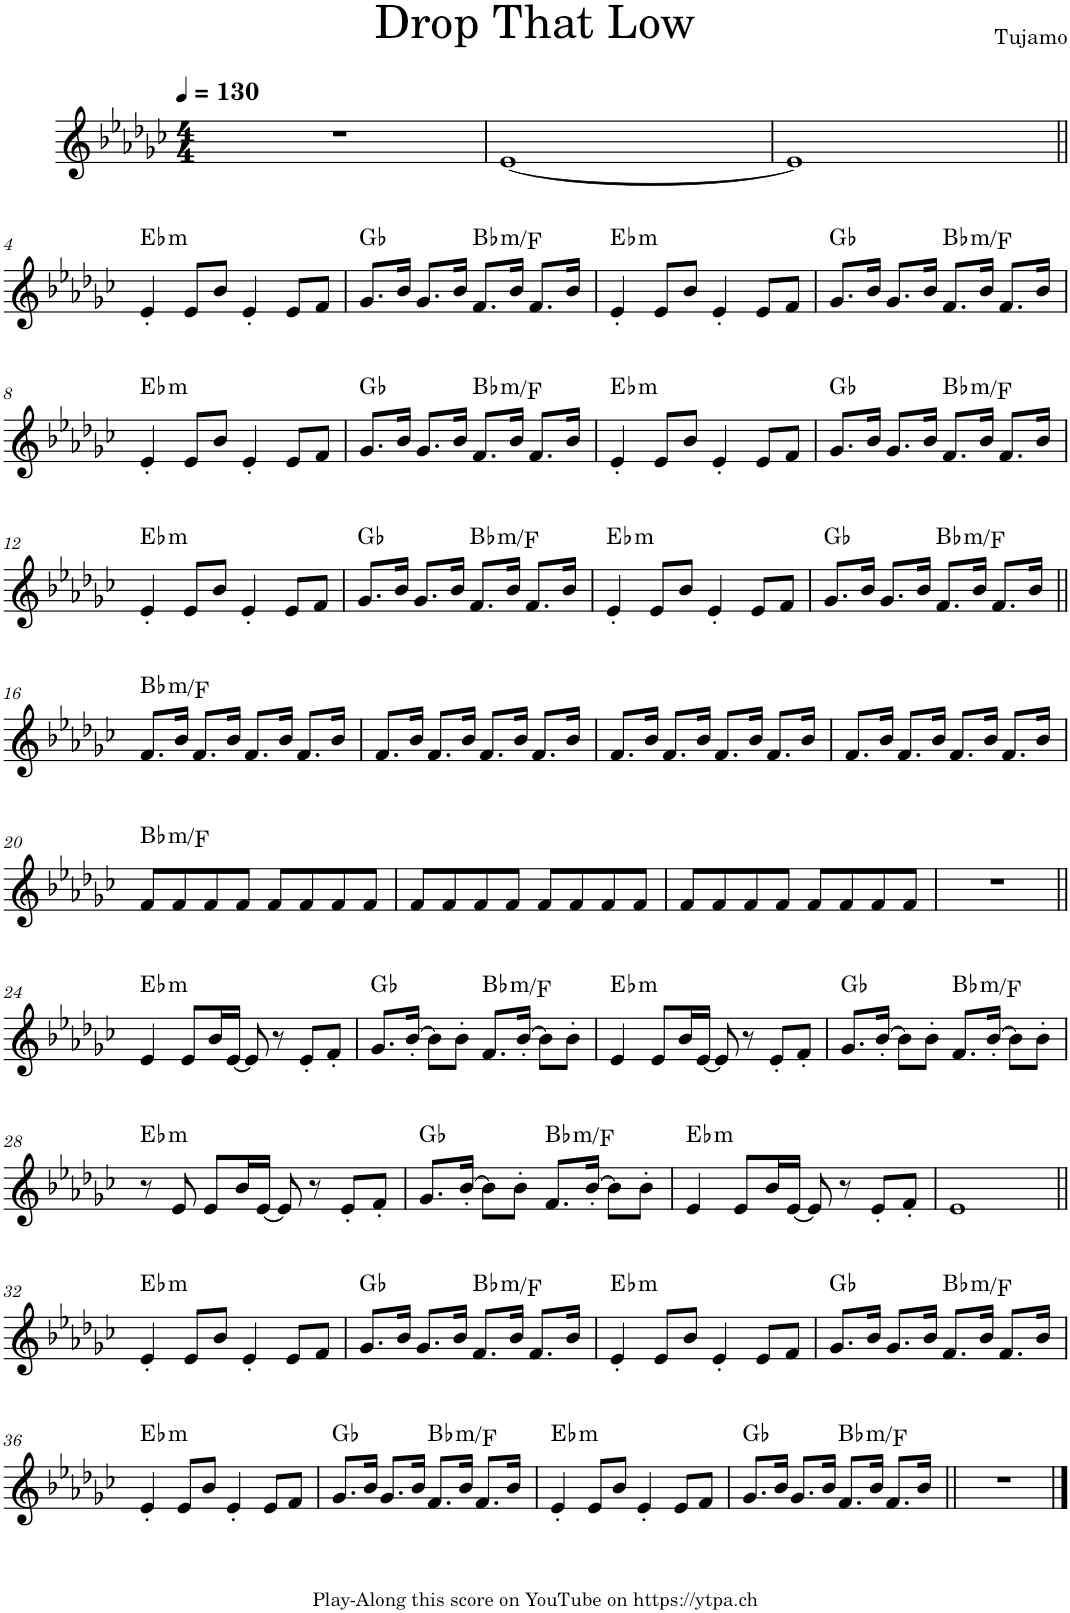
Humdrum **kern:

**kern	**harte
*part1	*part1
*staff1	*
*I"Piano	*
*I'Pno.	*
*clefG2	*
*k[b-e-a-d-g-c-]	*
*M4/4	*
*MM130	*
=1	=1
1r	.
=2	=2
[1e-	.
=3	=3
1e-]	.
!!LO:LB:g=z
=4||	=4||
!	!LO:H:kt=m
4e-'/	Eb:min
8e-/L	.
8b-/J	.
4e-'/	.
8e-/L	.
8f/J	.
=5	=5
8.g-/L	Gb:maj
16b-/Jk	.
8.g-/L	.
16b-/Jk	.
!	!LO:H:kt=m
8.f/L	Bb:min/5
16b-/Jk	.
8.f/L	.
16b-/Jk	.
=6	=6
!	!LO:H:kt=m
4e-'/	Eb:min
8e-/L	.
8b-/J	.
4e-'/	.
8e-/L	.
8f/J	.
=7	=7
8.g-/L	Gb:maj
16b-/Jk	.
8.g-/L	.
16b-/Jk	.
!	!LO:H:kt=m
8.f/L	Bb:min/5
16b-/Jk	.
8.f/L	.
16b-/Jk	.
!!LO:LB:g=z
=8	=8
!	!LO:H:kt=m
4e-'/	Eb:min
8e-/L	.
8b-/J	.
4e-'/	.
8e-/L	.
8f/J	.
=9	=9
8.g-/L	Gb:maj
16b-/Jk	.
8.g-/L	.
16b-/Jk	.
!	!LO:H:kt=m
8.f/L	Bb:min/5
16b-/Jk	.
8.f/L	.
16b-/Jk	.
=10	=10
!	!LO:H:kt=m
4e-'/	Eb:min
8e-/L	.
8b-/J	.
4e-'/	.
8e-/L	.
8f/J	.
=11	=11
8.g-/L	Gb:maj
16b-/Jk	.
8.g-/L	.
16b-/Jk	.
!	!LO:H:kt=m
8.f/L	Bb:min/5
16b-/Jk	.
8.f/L	.
16b-/Jk	.
!!LO:LB:g=z
=12	=12
!	!LO:H:kt=m
4e-'/	Eb:min
8e-/L	.
8b-/J	.
4e-'/	.
8e-/L	.
8f/J	.
=13	=13
8.g-/L	Gb:maj
16b-/Jk	.
8.g-/L	.
16b-/Jk	.
!	!LO:H:kt=m
8.f/L	Bb:min/5
16b-/Jk	.
8.f/L	.
16b-/Jk	.
=14	=14
!	!LO:H:kt=m
4e-'/	Eb:min
8e-/L	.
8b-/J	.
4e-'/	.
8e-/L	.
8f/J	.
=15	=15
8.g-/L	Gb:maj
16b-/Jk	.
8.g-/L	.
16b-/Jk	.
!	!LO:H:kt=m
8.f/L	Bb:min/5
16b-/Jk	.
8.f/L	.
16b-/Jk	.
!!LO:LB:g=z
=16||	=16||
!	!LO:H:kt=m
8.f/L	Bb:min/5
16b-/Jk	.
8.f/L	.
16b-/Jk	.
8.f/L	.
16b-/Jk	.
8.f/L	.
16b-/Jk	.
=17	=17
8.f/L	.
16b-/Jk	.
8.f/L	.
16b-/Jk	.
8.f/L	.
16b-/Jk	.
8.f/L	.
16b-/Jk	.
=18	=18
8.f/L	.
16b-/Jk	.
8.f/L	.
16b-/Jk	.
8.f/L	.
16b-/Jk	.
8.f/L	.
16b-/Jk	.
=19	=19
8.f/L	.
16b-/Jk	.
8.f/L	.
16b-/Jk	.
8.f/L	.
16b-/Jk	.
8.f/L	.
16b-/Jk	.
!!LO:LB:g=z
=20	=20
!	!LO:H:kt=m
8f/L	Bb:min/5
8f/	.
8f/	.
8f/J	.
8f/L	.
8f/	.
8f/	.
8f/J	.
=21	=21
8f/L	.
8f/	.
8f/	.
8f/J	.
8f/L	.
8f/	.
8f/	.
8f/J	.
=22	=22
8f/L	.
8f/	.
8f/	.
8f/J	.
8f/L	.
8f/	.
8f/	.
8f/J	.
=23	=23
1r	.
!!LO:LB:g=z
=24||	=24||
!	!LO:H:kt=m
4e-/	Eb:min
8e-/L	.
16b-/L	.
[16e-/JJ	.
8e-/]	.
8r	.
8e-'/L	.
8f'/J	.
=25	=25
8.g-/L	Gb:maj
[16b-'/Jk	.
8b-\L]	.
8b-'\J	.
!	!LO:H:kt=m
8.f/L	Bb:min/5
[16b-'/Jk	.
8b-\L]	.
8b-'\J	.
=26	=26
!	!LO:H:kt=m
4e-/	Eb:min
8e-/L	.
16b-/L	.
[16e-/JJ	.
8e-/]	.
8r	.
8e-'/L	.
8f'/J	.
=27	=27
8.g-/L	Gb:maj
[16b-'/Jk	.
8b-\L]	.
8b-'\J	.
!	!LO:H:kt=m
8.f/L	Bb:min/5
[16b-'/Jk	.
8b-\L]	.
8b-'\J	.
!!LO:LB:g=z
=28	=28
!	!LO:H:kt=m
8r	Eb:min
8e-/	.
8e-/L	.
16b-/L	.
[16e-/JJ	.
8e-/]	.
8r	.
8e-'/L	.
8f'/J	.
=29	=29
8.g-/L	Gb:maj
[16b-'/Jk	.
8b-\L]	.
8b-'\J	.
!	!LO:H:kt=m
8.f/L	Bb:min/5
[16b-'/Jk	.
8b-\L]	.
8b-'\J	.
=30	=30
!	!LO:H:kt=m
4e-/	Eb:min
8e-/L	.
16b-/L	.
[16e-/JJ	.
8e-/]	.
8r	.
8e-'/L	.
8f'/J	.
=31	=31
1e-	.
!!LO:LB:g=z
=32||	=32||
!	!LO:H:kt=m
4e-'/	Eb:min
8e-/L	.
8b-/J	.
4e-'/	.
8e-/L	.
8f/J	.
=33	=33
8.g-/L	Gb:maj
16b-/Jk	.
8.g-/L	.
16b-/Jk	.
!	!LO:H:kt=m
8.f/L	Bb:min/5
16b-/Jk	.
8.f/L	.
16b-/Jk	.
=34	=34
!	!LO:H:kt=m
4e-'/	Eb:min
8e-/L	.
8b-/J	.
4e-'/	.
8e-/L	.
8f/J	.
=35	=35
8.g-/L	Gb:maj
16b-/Jk	.
8.g-/L	.
16b-/Jk	.
!	!LO:H:kt=m
8.f/L	Bb:min/5
16b-/Jk	.
8.f/L	.
16b-/Jk	.
!!LO:LB:g=z
=36	=36
!	!LO:H:kt=m
4e-'/	Eb:min
8e-/L	.
8b-/J	.
4e-'/	.
8e-/L	.
8f/J	.
=37	=37
8.g-/L	Gb:maj
16b-/Jk	.
8.g-/L	.
16b-/Jk	.
!	!LO:H:kt=m
8.f/L	Bb:min/5
16b-/Jk	.
8.f/L	.
16b-/Jk	.
=38	=38
!	!LO:H:kt=m
4e-'/	Eb:min
8e-/L	.
8b-/J	.
4e-'/	.
8e-/L	.
8f/J	.
=39	=39
8.g-/L	Gb:maj
16b-/Jk	.
8.g-/L	.
16b-/Jk	.
!	!LO:H:kt=m
8.f/L	Bb:min/5
16b-/Jk	.
8.f/L	.
16b-/Jk	.
=40||	=40||
1r	.
==	==
*-	*-
